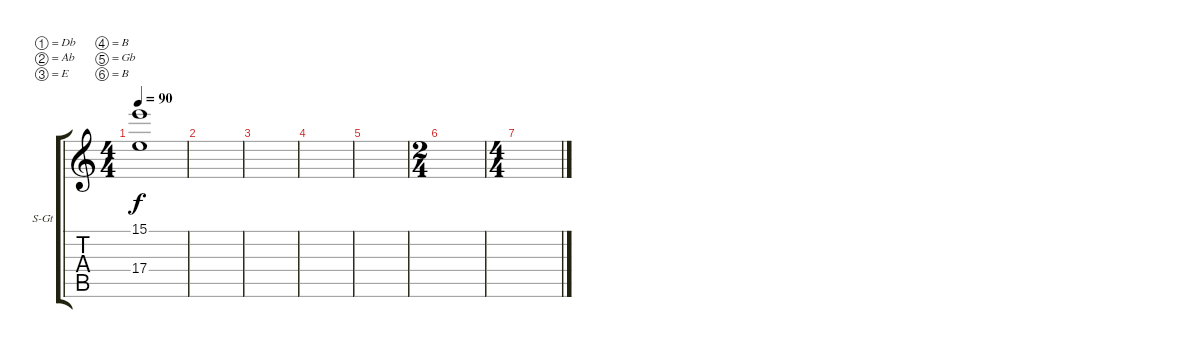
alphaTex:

\defaultSystemsLayout 4
\bracketExtendMode groupsimilarinstruments
\firstSystemTrackNameOrientation horizontal
\otherSystemsTrackNameOrientation horizontal
\track ("Steel Guitar" "S-Gt") {instrument acousticguitarsteel}
\staff {score tabs}
\tuning (Db4 Ab3 E3 B2 Gb2 B1)
\ts (4 4)
\tempo 90
\clef g2
\ks c
(17.4 15.1).1{dy f} |
|
|
|
|
\ts (2 4)
|
\ts (4 4)
